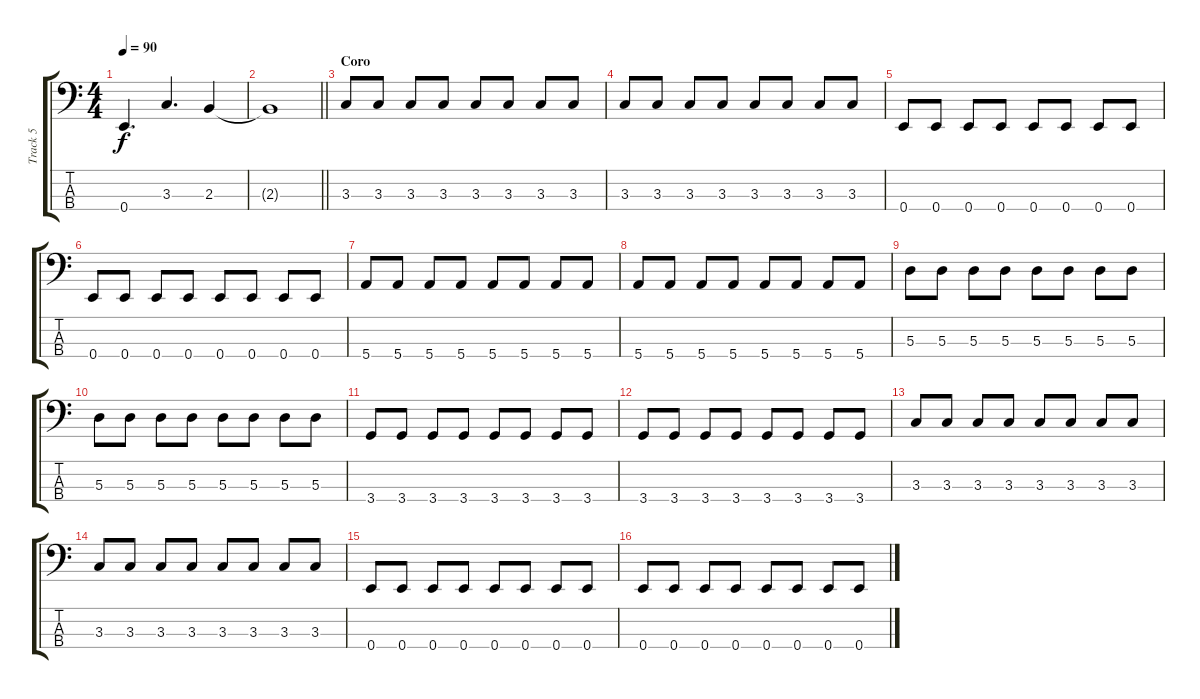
\track ("Track 5" "Track 5") {instrument electricbassfinger}
\staff {score tabs}
\tuning (G2 D2 A1 E1) {hide}
\ts (4 4)
\tempo 90
\clef f4
\ks c
0.4.4{d dy f} 3.3.4{d} 2.3.4 |
\barLineRight lightlight
2.3{t}.1 |
\section ("" "Coro")
3.3.8 3.3.8 3.3.8 3.3.8 3.3.8 3.3.8 3.3.8 3.3.8 |
3.3.8 3.3.8 3.3.8 3.3.8 3.3.8 3.3.8 3.3.8 3.3.8 |
0.4.8 0.4.8 0.4.8 0.4.8 0.4.8 0.4.8 0.4.8 0.4.8 |
0.4.8 0.4.8 0.4.8 0.4.8 0.4.8 0.4.8 0.4.8 0.4.8 |
5.4.8 5.4.8 5.4.8 5.4.8 5.4.8 5.4.8 5.4.8 5.4.8 |
5.4.8 5.4.8 5.4.8 5.4.8 5.4.8 5.4.8 5.4.8 5.4.8 |
5.3.8 5.3.8 5.3.8 5.3.8 5.3.8 5.3.8 5.3.8 5.3.8 |
5.3.8 5.3.8 5.3.8 5.3.8 5.3.8 5.3.8 5.3.8 5.3.8 |
3.4.8 3.4.8 3.4.8 3.4.8 3.4.8 3.4.8 3.4.8 3.4.8 |
3.4.8 3.4.8 3.4.8 3.4.8 3.4.8 3.4.8 3.4.8 3.4.8 |
3.3.8 3.3.8 3.3.8 3.3.8 3.3.8 3.3.8 3.3.8 3.3.8 |
3.3.8 3.3.8 3.3.8 3.3.8 3.3.8 3.3.8 3.3.8 3.3.8 |
0.4.8 0.4.8 0.4.8 0.4.8 0.4.8 0.4.8 0.4.8 0.4.8 |
0.4.8 0.4.8 0.4.8 0.4.8 0.4.8 0.4.8 0.4.8 0.4.8
